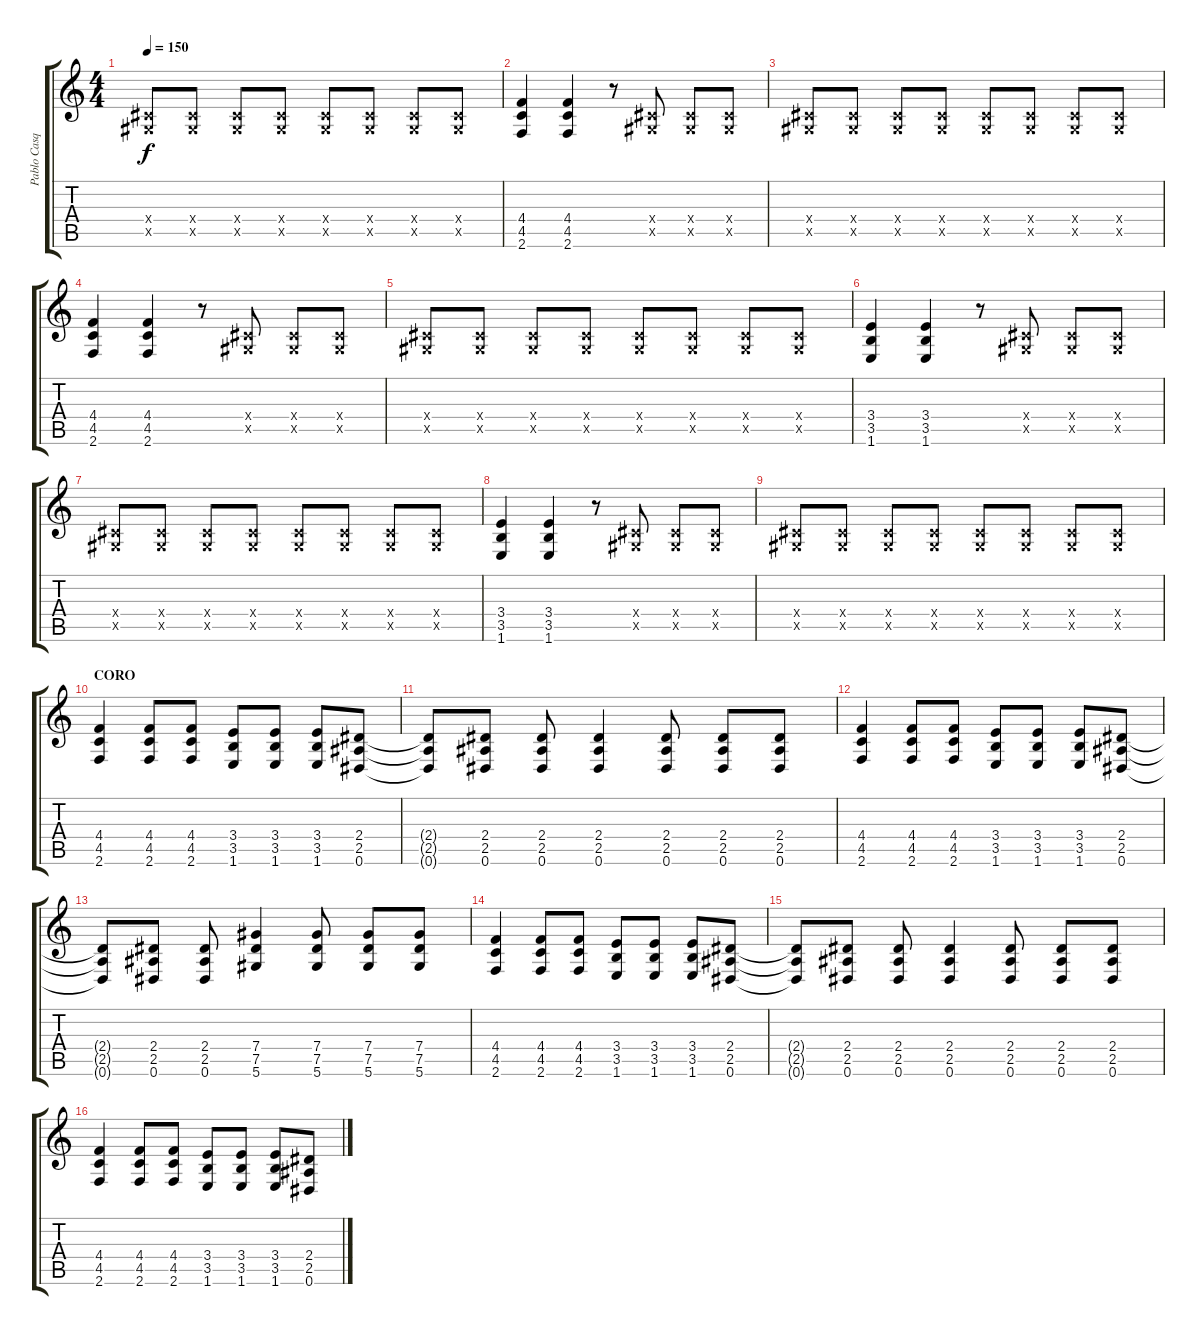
\track ("Pablo Casquero" "Pablo Casq") {instrument distortionguitar}
\staff {score tabs}
\tuning (Eb4 Bb3 Gb3 Db3 Ab2 Eb2) {hide}
\ts (4 4)
\tempo 150
\clef g2
\ks c
(0.4{x} 0.5{x}).8{dy f} (0.4{x} 0.5{x}).8 (0.4{x} 0.5{x}).8 (0.4{x} 0.5{x}).8 (0.4{x} 0.5{x}).8 (0.4{x} 0.5{x}).8 (0.4{x} 0.5{x}).8 (0.4{x} 0.5{x}).8 |
(4.4 4.5 2.6).4 (4.4 4.5 2.6).4 r.8 (0.4{x} 0.5{x}).8 (0.4{x} 0.5{x}).8 (0.4{x} 0.5{x}).8 |
(0.4{x} 0.5{x}).8 (0.4{x} 0.5{x}).8 (0.4{x} 0.5{x}).8 (0.4{x} 0.5{x}).8 (0.4{x} 0.5{x}).8 (0.4{x} 0.5{x}).8 (0.4{x} 0.5{x}).8 (0.4{x} 0.5{x}).8 |
(4.4 4.5 2.6).4 (4.4 4.5 2.6).4 r.8 (0.4{x} 0.5{x}).8 (0.4{x} 0.5{x}).8 (0.4{x} 0.5{x}).8 |
(0.4{x} 0.5{x}).8 (0.4{x} 0.5{x}).8 (0.4{x} 0.5{x}).8 (0.4{x} 0.5{x}).8 (0.4{x} 0.5{x}).8 (0.4{x} 0.5{x}).8 (0.4{x} 0.5{x}).8 (0.4{x} 0.5{x}).8 |
(3.4 3.5 1.6).4 (3.4 3.5 1.6).4 r.8 (0.4{x} 0.5{x}).8 (0.4{x} 0.5{x}).8 (0.4{x} 0.5{x}).8 |
(0.4{x} 0.5{x}).8 (0.4{x} 0.5{x}).8 (0.4{x} 0.5{x}).8 (0.4{x} 0.5{x}).8 (0.4{x} 0.5{x}).8 (0.4{x} 0.5{x}).8 (0.4{x} 0.5{x}).8 (0.4{x} 0.5{x}).8 |
(3.4 3.5 1.6).4 (3.4 3.5 1.6).4 r.8 (0.4{x} 0.5{x}).8 (0.4{x} 0.5{x}).8 (0.4{x} 0.5{x}).8 |
(0.4{x} 0.5{x}).8 (0.4{x} 0.5{x}).8 (0.4{x} 0.5{x}).8 (0.4{x} 0.5{x}).8 (0.4{x} 0.5{x}).8 (0.4{x} 0.5{x}).8 (0.4{x} 0.5{x}).8 (0.4{x} 0.5{x}).8 |
\section ("" "CORO")
(4.4 4.5 2.6).4 (4.4 4.5 2.6).8 (4.4 4.5 2.6).8 (3.4 3.5 1.6).8 (3.4 3.5 1.6).8 (3.4 3.5 1.6).8 (2.4 2.5 0.6).8 |
(2.4{t} 2.5{t} 0.6{t}).8 (2.4 2.5 0.6).8 (2.4 2.5 0.6).8 (2.4 2.5 0.6).4 (2.4 2.5 0.6).8 (2.4 2.5 0.6).8 (2.4 2.5 0.6).8 |
(4.4 4.5 2.6).4 (4.4 4.5 2.6).8 (4.4 4.5 2.6).8 (3.4 3.5 1.6).8 (3.4 3.5 1.6).8 (3.4 3.5 1.6).8 (2.4 2.5 0.6).8 |
(2.4{t} 2.5{t} 0.6{t}).8 (2.4 2.5 0.6).8 (2.4 2.5 0.6).8 (7.4 7.5 5.6).4 (7.4 7.5 5.6).8 (7.4 7.5 5.6).8 (7.4 7.5 5.6).8 |
(4.4 4.5 2.6).4 (4.4 4.5 2.6).8 (4.4 4.5 2.6).8 (3.4 3.5 1.6).8 (3.4 3.5 1.6).8 (3.4 3.5 1.6).8 (2.4 2.5 0.6).8 |
(2.4{t} 2.5{t} 0.6{t}).8 (2.4 2.5 0.6).8 (2.4 2.5 0.6).8 (2.4 2.5 0.6).4 (2.4 2.5 0.6).8 (2.4 2.5 0.6).8 (2.4 2.5 0.6).8 |
(4.4 4.5 2.6).4 (4.4 4.5 2.6).8 (4.4 4.5 2.6).8 (3.4 3.5 1.6).8 (3.4 3.5 1.6).8 (3.4 3.5 1.6).8 (2.4 2.5 0.6).8
